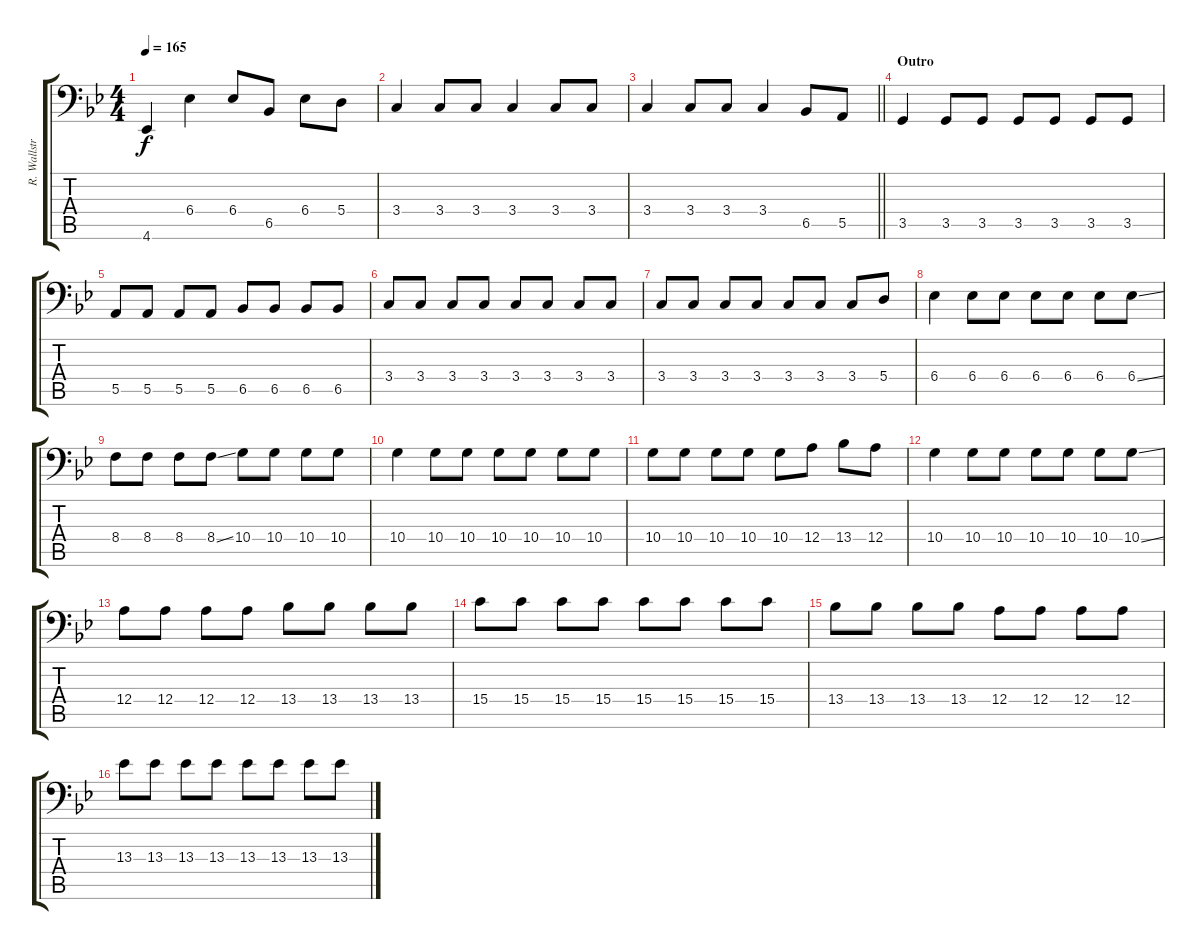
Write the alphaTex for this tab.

\track ("R. Wallström (Bass)" "R. Wallstr") {instrument electricbassfinger}
\staff {score tabs}
\tuning (C3 G2 D2 A1 E1 B0) {hide}
\ts (4 4)
\tempo 165
\clef f4
\ks gminor
4.6{t}.4{dy f} 6.4.4 6.4.8 6.5.8 6.4.8 5.4.8 |
3.4.4 3.4.8 3.4.8 3.4.4 3.4.8 3.4.8 |
\barLineRight lightlight
3.4.4 3.4.8 3.4.8 3.4.4 6.5.8 5.5.8 |
\section ("" "Outro")
3.5.4 3.5.8 3.5.8 3.5.8 3.5.8 3.5.8 3.5.8 |
5.5.8 5.5.8 5.5.8 5.5.8 6.5.8 6.5.8 6.5.8 6.5.8 |
3.4.8 3.4.8 3.4.8 3.4.8 3.4.8 3.4.8 3.4.8 3.4.8 |
3.4.8 3.4.8 3.4.8 3.4.8 3.4.8 3.4.8 3.4.8 5.4.8 |
6.4.4 6.4.8 6.4.8 6.4.8 6.4.8 6.4.8 6.4{ss}.8 |
8.4.8 8.4.8 8.4.8 8.4{ss}.8 10.4.8 10.4.8 10.4.8 10.4.8 |
10.4.4 10.4.8 10.4.8 10.4.8 10.4.8 10.4.8 10.4.8 |
10.4.8 10.4.8 10.4.8 10.4.8 10.4.8 12.4.8 13.4.8 12.4.8 |
10.4.4 10.4.8 10.4.8 10.4.8 10.4.8 10.4.8 10.4{ss}.8 |
12.4.8 12.4.8 12.4.8 12.4.8 13.4.8 13.4.8 13.4.8 13.4.8 |
15.4.8 15.4.8 15.4.8 15.4.8 15.4.8 15.4.8 15.4.8 15.4.8 |
13.4.8 13.4.8 13.4.8 13.4.8 12.4.8 12.4.8 12.4.8 12.4.8 |
13.3.8 13.3.8 13.3.8 13.3.8 13.3.8 13.3.8 13.3.8 13.3.8
